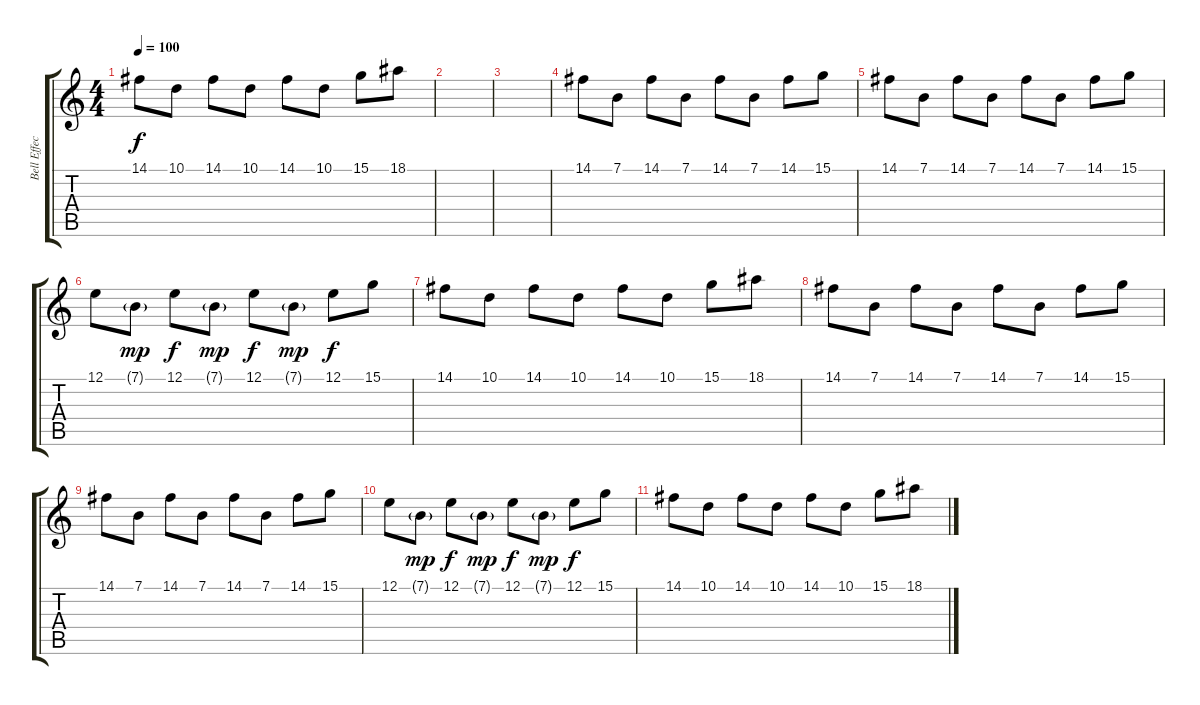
\track ("Bell Effect " "Bell Effec") {instrument fx1rain}
\staff {score tabs}
\tuning (E4 B3 G3 D3 A2 E2) {hide}
\ts (4 4)
\tempo 100
\clef g2
\ks c
14.1.8{dy f} 10.1.8 14.1.8 10.1.8 14.1.8 10.1.8 15.1.8 18.1.8 |
|
|
14.1.8{volume 8} 7.1.8 14.1.8 7.1.8 14.1.8 7.1.8 14.1.8 15.1.8 |
14.1.8 7.1.8 14.1.8 7.1.8 14.1.8 7.1.8 14.1.8 15.1.8 |
12.1.8 7.1{g}.8{dy mp} 12.1.8{dy f} 7.1{g}.8{dy mp} 12.1.8{dy f} 7.1{g}.8{dy mp} 12.1.8{dy f} 15.1.8 |
14.1.8 10.1.8 14.1.8 10.1.8 14.1.8 10.1.8 15.1.8 18.1.8 |
14.1.8{volume 8} 7.1.8 14.1.8 7.1.8 14.1.8 7.1.8 14.1.8 15.1.8 |
14.1.8 7.1.8 14.1.8 7.1.8 14.1.8 7.1.8 14.1.8 15.1.8 |
12.1.8 7.1{g}.8{dy mp} 12.1.8{dy f} 7.1{g}.8{dy mp} 12.1.8{dy f} 7.1{g}.8{dy mp} 12.1.8{dy f} 15.1.8 |
14.1.8 10.1.8 14.1.8 10.1.8 14.1.8 10.1.8 15.1.8 18.1.8
